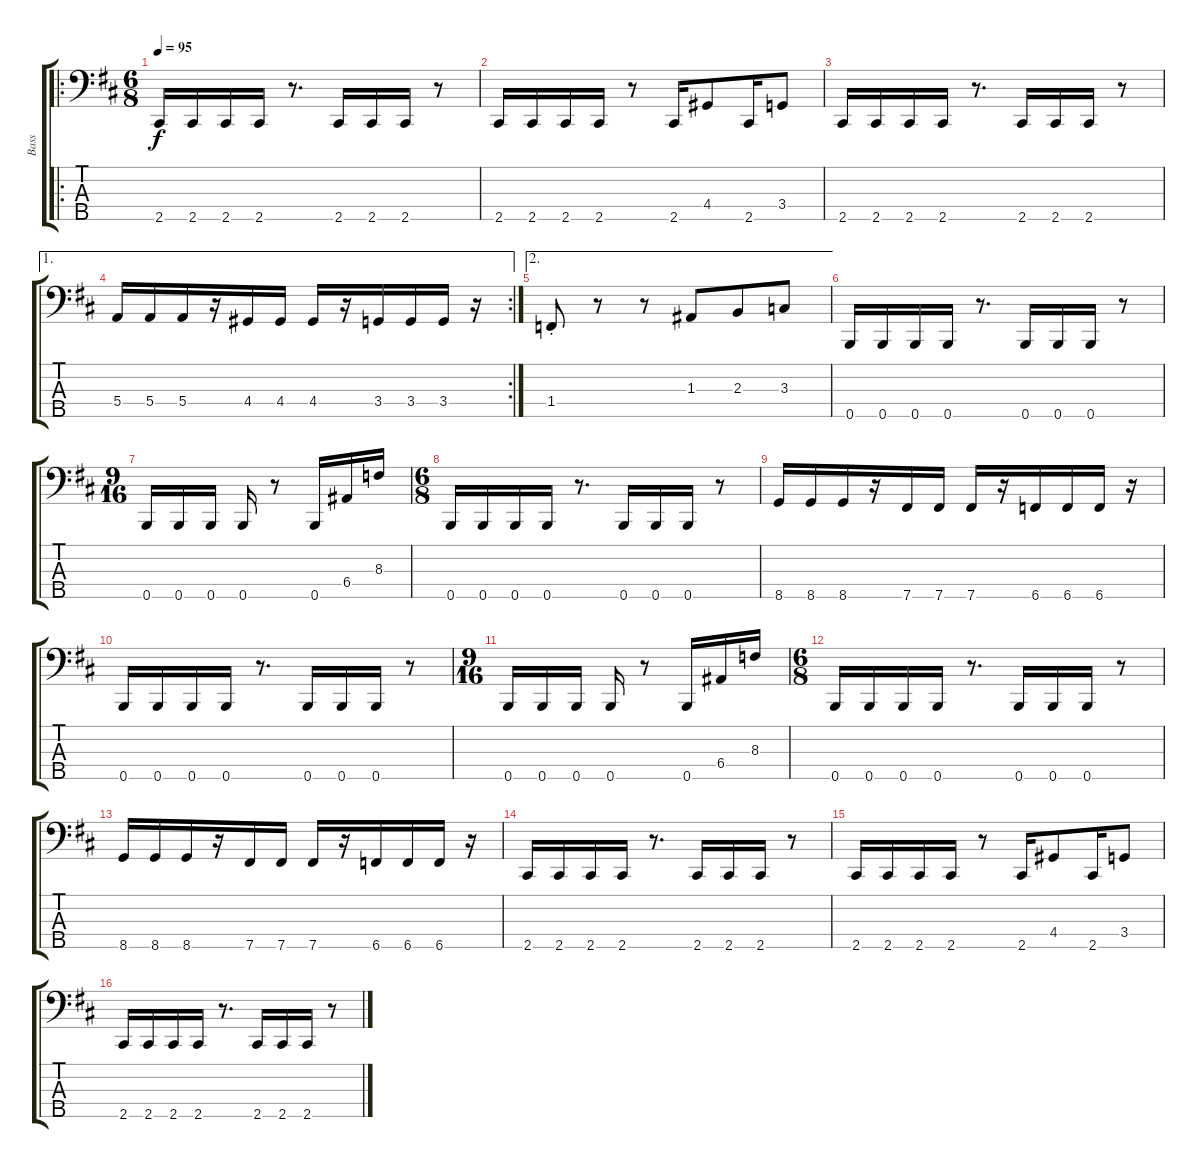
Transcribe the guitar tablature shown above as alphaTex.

\track ("Bass" "Bass") {instrument electricbassfinger}
\staff {score tabs}
\tuning (G2 D2 A1 E1 B0) {hide}
\ro
\ts (6 8)
\tempo 95
\clef f4
\ks bminor
2.5.16{dy f} 2.5.16 2.5.16 2.5.16 r.8{d} 2.5.16 2.5.16 2.5.16 r.8 |
2.5.16 2.5.16 2.5.16 2.5.16 r.8 2.5.16 4.4.8 2.5.16 3.4.8 |
2.5.16 2.5.16 2.5.16 2.5.16 r.8{d} 2.5.16 2.5.16 2.5.16 r.8 |
\ae 1
\rc 2
5.4.16 5.4.16 5.4.16 r.16 4.4.16 4.4.16 4.4.16 r.16 3.4.16 3.4.16 3.4.16 r.16 |
\ae 2
1.4{st}.8 r.8 r.8 1.3.8 2.3.8 3.3.8 |
0.5.16 0.5.16 0.5.16 0.5.16 r.8{d} 0.5.16 0.5.16 0.5.16 r.8 |
\ts (9 16)
0.5.16 0.5.16 0.5.16 0.5.16 r.8 0.5.16 6.4.16 8.3.16 |
\ts (6 8)
0.5.16 0.5.16 0.5.16 0.5.16 r.8{d} 0.5.16 0.5.16 0.5.16 r.8 |
8.5.16 8.5.16 8.5.16 r.16 7.5.16 7.5.16 7.5.16 r.16 6.5.16 6.5.16 6.5.16 r.16 |
0.5.16 0.5.16 0.5.16 0.5.16 r.8{d} 0.5.16 0.5.16 0.5.16 r.8 |
\ts (9 16)
0.5.16 0.5.16 0.5.16 0.5.16 r.8 0.5.16 6.4.16 8.3.16 |
\ts (6 8)
0.5.16 0.5.16 0.5.16 0.5.16 r.8{d} 0.5.16 0.5.16 0.5.16 r.8 |
8.5.16 8.5.16 8.5.16 r.16 7.5.16 7.5.16 7.5.16 r.16 6.5.16 6.5.16 6.5.16 r.16 |
2.5.16 2.5.16 2.5.16 2.5.16 r.8{d} 2.5.16 2.5.16 2.5.16 r.8 |
2.5.16 2.5.16 2.5.16 2.5.16 r.8 2.5.16 4.4.8 2.5.16 3.4.8 |
2.5.16 2.5.16 2.5.16 2.5.16 r.8{d} 2.5.16 2.5.16 2.5.16 r.8
